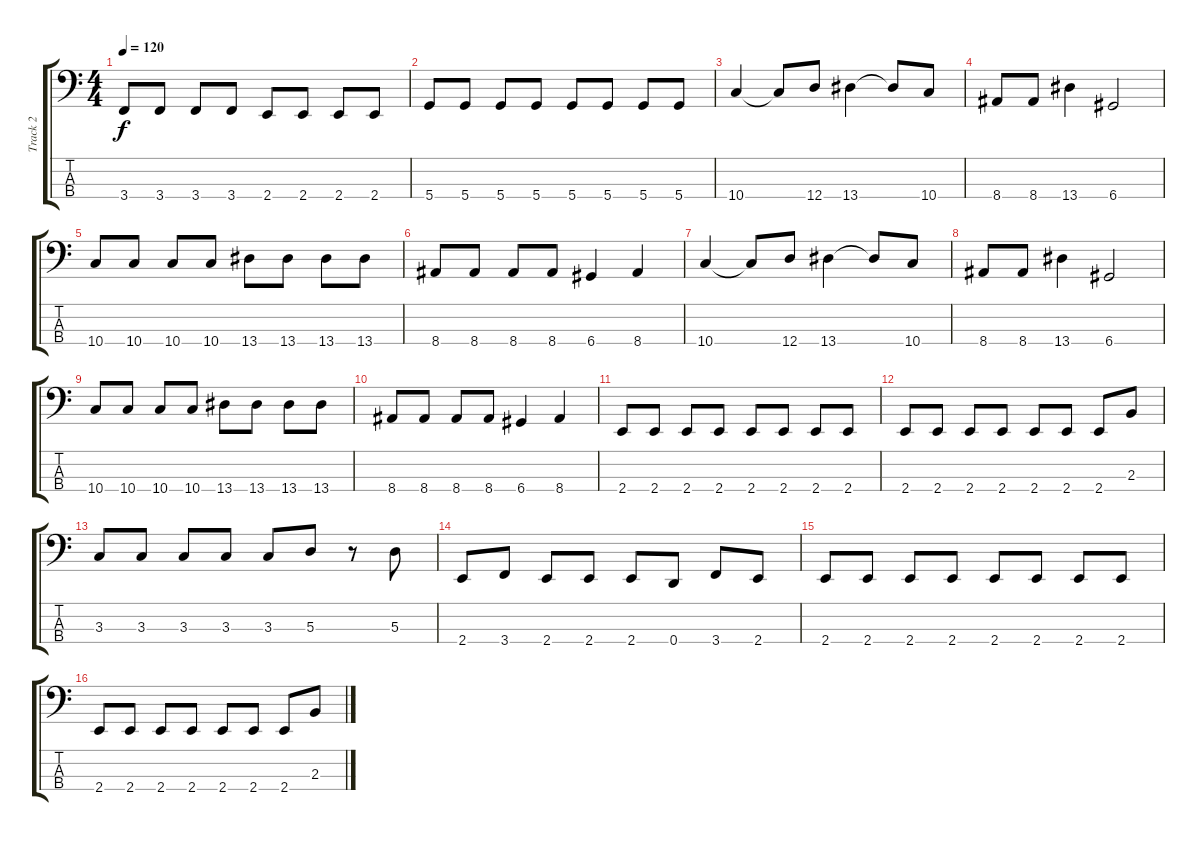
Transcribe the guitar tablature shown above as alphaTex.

\track ("Track 2" "Track 2") {instrument electricbassfinger}
\staff {score tabs}
\tuning (G2 D2 A1 D1) {hide}
\ts (4 4)
\tempo 120
\clef f4
\ks c
3.4.8{dy f} 3.4.8 3.4.8 3.4.8 2.4.8 2.4.8 2.4.8 2.4.8 |
5.4.8 5.4.8 5.4.8 5.4.8 5.4.8 5.4.8 5.4.8 5.4.8 |
10.4.4 10.4{t}.8 12.4.8 13.4.4 13.4{t}.8 10.4.8 |
8.4.8 8.4.8 13.4.4 6.4.2 |
10.4.8 10.4.8 10.4.8 10.4.8 13.4.8 13.4.8 13.4.8 13.4.8 |
8.4.8 8.4.8 8.4.8 8.4.8 6.4.4 8.4.4 |
10.4.4 10.4{t}.8 12.4.8 13.4.4 13.4{t}.8 10.4.8 |
8.4.8 8.4.8 13.4.4 6.4.2 |
10.4.8 10.4.8 10.4.8 10.4.8 13.4.8 13.4.8 13.4.8 13.4.8 |
8.4.8 8.4.8 8.4.8 8.4.8 6.4.4 8.4.4 |
2.4.8 2.4.8 2.4.8 2.4.8 2.4.8 2.4.8 2.4.8 2.4.8 |
2.4.8 2.4.8 2.4.8 2.4.8 2.4.8 2.4.8 2.4.8 2.3.8 |
3.3.8 3.3.8 3.3.8 3.3.8 3.3.8 5.3.8 r.8 5.3.8 |
2.4.8 3.4.8 2.4.8 2.4.8 2.4.8 0.4.8 3.4.8 2.4.8 |
2.4.8 2.4.8 2.4.8 2.4.8 2.4.8 2.4.8 2.4.8 2.4.8 |
2.4.8 2.4.8 2.4.8 2.4.8 2.4.8 2.4.8 2.4.8 2.3.8
